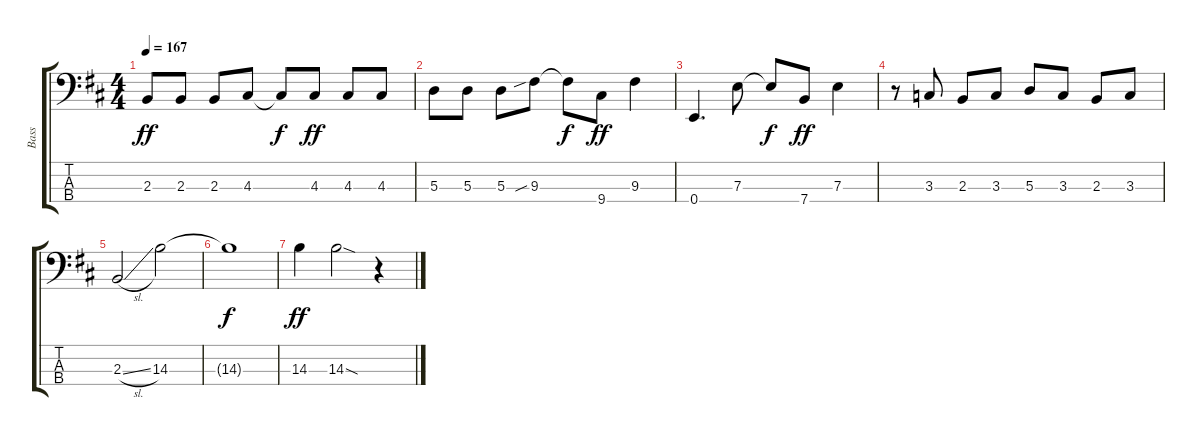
\track ("Bass" "Bass") {instrument electricbasspick}
\staff {score tabs}
\tuning (G2 D2 A1 E1) {hide}
\ts (4 4)
\tempo 167
\clef f4
\ks d
2.3.8{dy ff} 2.3.8 2.3.8 4.3.8 4.3{t}.8{dy f} 4.3.8{dy ff} 4.3.8 4.3.8 |
5.3.8 5.3.8 5.3.8 9.3{sib}.8 9.3{t}.8{dy f} 9.4.8{dy ff} 9.3.4 |
0.4.4{d} 7.3.8 7.3{t}.8{dy f} 7.4.8{dy ff} 7.3.4 |
r.8 3.3.8 2.3.8 3.3.8 5.3.8 3.3.8 2.3.8 3.3.8 |
2.3{sl}.2 14.3.2 |
14.3{t}.1{dy f} |
14.3.4{dy ff} 14.3{sod}.2 r.4
